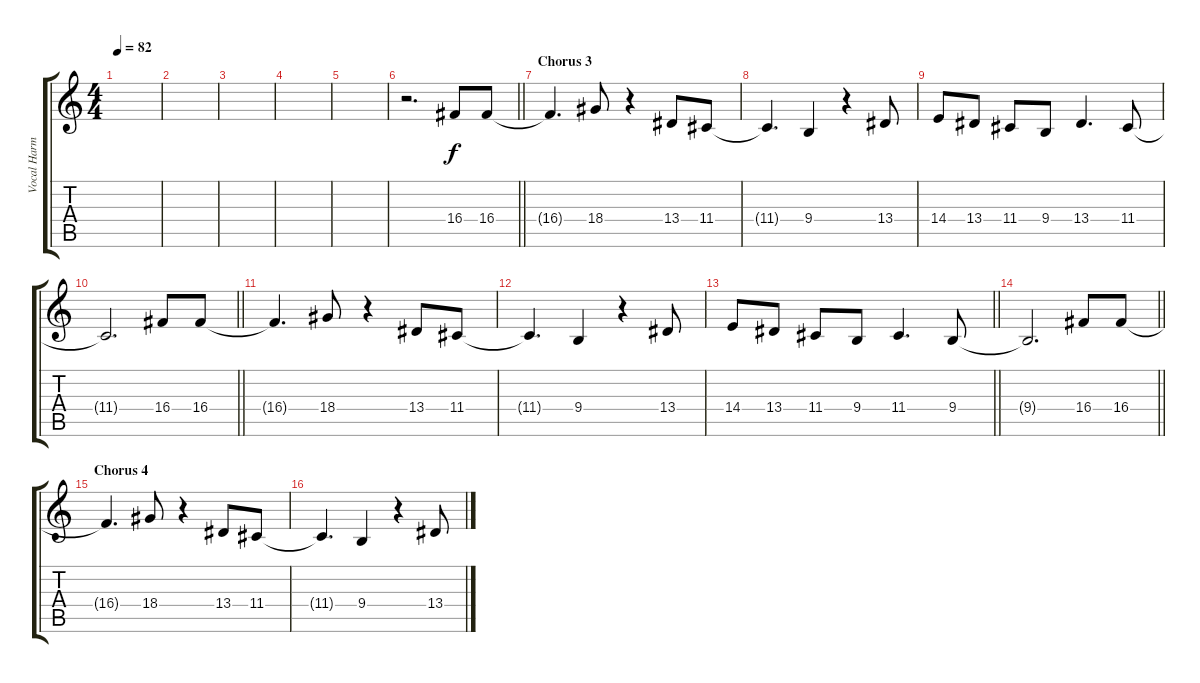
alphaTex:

\track ("Vocal Harmony" "Vocal Harm") {instrument lead2sawtooth}
\staff {score tabs}
\tuning (E4 B3 G3 D3 A2 E2) {hide}
\ts (4 4)
\tempo 82
\clef g2
\ks c
|
|
|
|
|
\barLineRight lightlight
r.2{d} 16.4.8 16.4.8 |
\section ("" "Chorus 3")
16.4{t}.4{d} 18.4.8 r.4 13.4.8 11.4.8 |
11.4{t}.4{d} 9.4.4 r.4 13.4.8 |
14.4.8 13.4.8 11.4.8 9.4.8 13.4.4{d} 11.4.8 |
\barLineRight lightlight
11.4{t}.2{d} 16.4.8 16.4.8 |
16.4{t}.4{d} 18.4.8 r.4 13.4.8 11.4.8 |
11.4{t}.4{d} 9.4.4 r.4 13.4.8 |
\barLineRight lightlight
14.4.8 13.4.8 11.4.8 9.4.8 11.4.4{d} 9.4.8 |
\barLineRight lightlight
9.4{t}.2{d} 16.4.8 16.4.8 |
\section ("" "Chorus 4")
16.4{t}.4{d} 18.4.8 r.4 13.4.8 11.4.8 |
11.4{t}.4{d} 9.4.4 r.4 13.4.8
